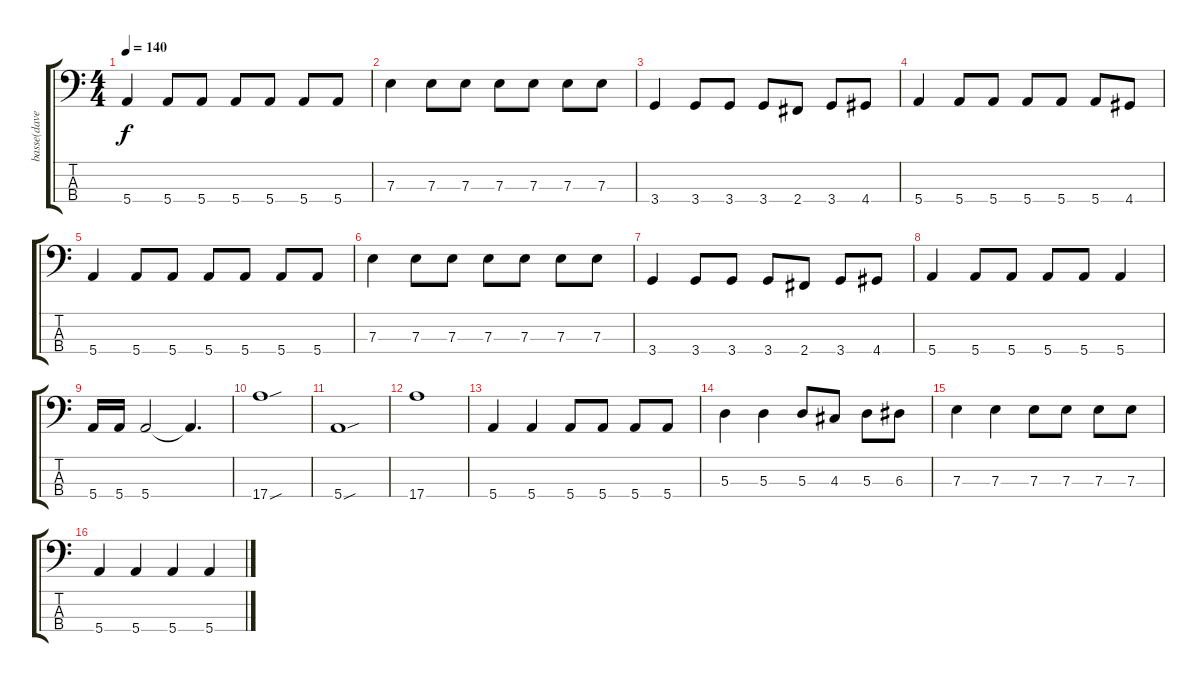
\track ("basse(dave)" "basse(dave") {instrument electricbasspick}
\staff {score tabs}
\tuning (G2 D2 A1 E1) {hide}
\ts (4 4)
\tempo 140
\clef f4
\ks c
5.4.4{dy f} 5.4.8 5.4.8 5.4.8 5.4.8 5.4.8 5.4.8 |
7.3.4 7.3.8 7.3.8 7.3.8 7.3.8 7.3.8 7.3.8 |
3.4.4 3.4.8 3.4.8 3.4.8 2.4.8 3.4.8 4.4.8 |
5.4.4 5.4.8 5.4.8 5.4.8 5.4.8 5.4.8 4.4.8 |
5.4.4 5.4.8 5.4.8 5.4.8 5.4.8 5.4.8 5.4.8 |
7.3.4 7.3.8 7.3.8 7.3.8 7.3.8 7.3.8 7.3.8 |
3.4.4 3.4.8 3.4.8 3.4.8 2.4.8 3.4.8 4.4.8 |
5.4.4 5.4.8 5.4.8 5.4.8 5.4.8 5.4.4 |
5.4.16 5.4.16 5.4.2 5.4{t}.4{d} |
17.4{sou}.1 |
5.4{sou}.1 |
17.4.1 |
5.4.4 5.4.4 5.4.8 5.4.8 5.4.8 5.4.8 |
5.3.4 5.3.4 5.3.8 4.3.8 5.3.8 6.3.8 |
7.3.4 7.3.4 7.3.8 7.3.8 7.3.8 7.3.8 |
5.4.4 5.4.4 5.4.4 5.4.4
